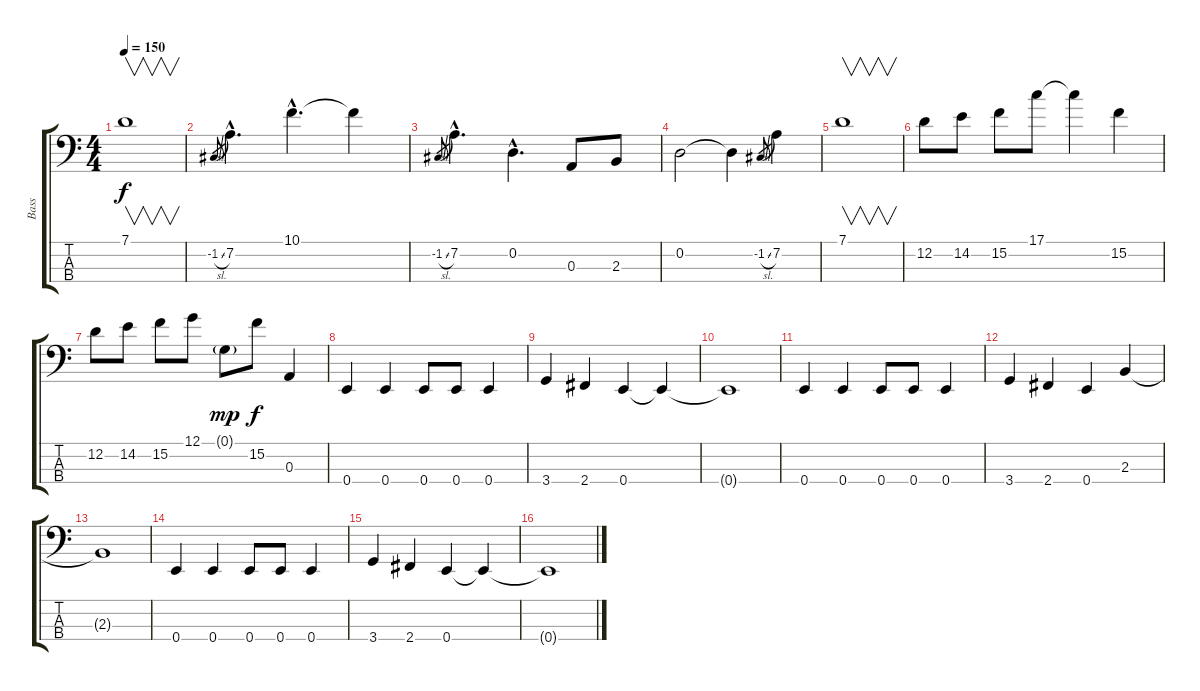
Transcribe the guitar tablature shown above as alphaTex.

\track ("Bass" "Bass") {instrument electricbassfinger}
\staff {score tabs}
\tuning (G2 D2 A1 E1) {hide}
\ts (4 4)
\tempo 150
\clef f4
\ks c
7.1.1{v dy f} |
-1.2{sl}.8{gr} 7.2{hac}.4{d} 10.1{hac}.4{d} 10.1{t}.4 |
-1.2{sl}.8{gr} 7.2{hac}.4{d} 0.2{hac}.4{d} 0.3.8 2.3.8 |
0.2.2 0.2{t}.4 -1.2{sl}.8{gr} 7.2.4 |
7.1.1{v} |
12.2.8 14.2.8 15.2.8 17.1.8 17.1{t}.4 15.2.4 |
12.2.8 14.2.8 15.2.8 12.1.8 0.1{g}.8{dy mp} 15.2.8{dy f} 0.3.4 |
0.4.4 0.4.4 0.4.8 0.4.8 0.4.4 |
3.4.4 2.4.4 0.4.4 0.4{t}.4 |
0.4{t}.1 |
0.4.4 0.4.4 0.4.8 0.4.8 0.4.4 |
3.4.4 2.4.4 0.4.4 2.3.4 |
2.3{t}.1 |
0.4.4 0.4.4 0.4.8 0.4.8 0.4.4 |
3.4.4 2.4.4 0.4.4 0.4{t}.4 |
0.4{t}.1
